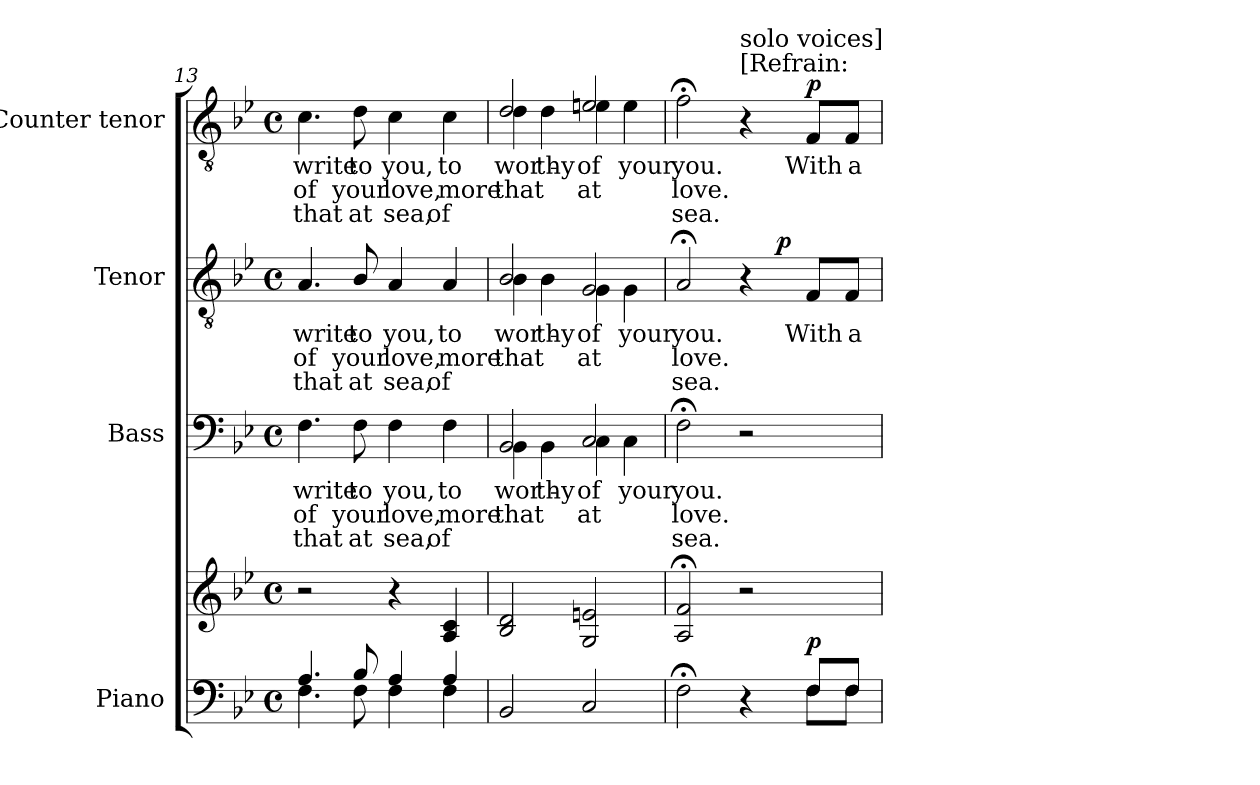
**kern	**kern	**dynam	**kern	**text	**text	**text	**kern	**text	**text	**text	**dynam	**kern	**text	**text	**text	**dynam
*part4	*part4	*part4	*part3	*part3	*part3	*part3	*part2	*part2	*part2	*part2	*part2	*part1	*part1	*part1	*part1	*part1
*staff5	*staff4	*staff4/5	*staff3	*staff3	*staff3	*staff3	*staff2	*staff2	*staff2	*staff2	*staff2	*staff1	*staff1	*staff1	*staff1	*staff1
*I"Piano	*	*	*I"Bass	*	*	*	*I"Tenor	*	*	*	*	*I"Counter tenor	*	*	*	*
*I'Pno.	*	*	*I'B.	*	*	*	*I'T.	*	*	*	*	*I'T.	*	*	*	*
*clefF4	*clefG2	*	*clefF4	*	*	*	*clefGv2	*	*	*	*	*clefGv2	*	*	*	*
*	*	*	*	*	*	*	*ITrd7c12	*	*	*	*	*ITrd7c12	*	*	*	*
*k[b-e-]	*k[b-e-]	*	*k[b-e-]	*	*	*	*k[b-e-]	*	*	*	*	*k[b-e-]	*	*	*	*
*B-:	*B-:	*	*B-:	*	*	*	*B-:	*	*	*	*	*B-:	*	*	*	*
*M4/4	*M4/4	*	*M4/4	*	*	*	*M4/4	*	*	*	*	*M4/4	*	*	*	*
*met(c)	*met(c)	*	*met(c)	*	*	*	*met(c)	*	*	*	*	*met(c)	*	*	*	*
=13	=13	=13	=13	=13	=13	=13	=13	=13	=13	=13	=13	=13	=13	=13	=13	=13
*^	*	*	*	*	*	*	*	*	*	*	*	*	*	*	*	*
!	!	!	!	!	!LO:LY:b:color=#000000	!LO:LY:b:color=#000000	!LO:LY:b:color=#000000	!	!	!	!	!	!	!	!	!	!
!	!	!	!	!	!	!	!	!	!LO:LY:b:color=#000000	!LO:LY:b:color=#000000	!LO:LY:b:color=#000000	!	!	!	!	!	!
!	!	!	!	!	!	!	!	!	!	!	!	!	!	!LO:LY:b:color=#000000	!LO:LY:b:color=#000000	!LO:LY:b:color=#000000	!
4.Ai/	4.Fi\	2r	.	4.Fi\	write	of	that	4.AAi/	write	of	that	.	4.Ci\	write	of	that	.
!	!	!	!	!	!LO:LY:b:color=#000000	!LO:LY:b:color=#000000	!LO:LY:b:color=#000000	!	!	!	!	!	!	!	!	!	!
!	!	!	!	!	!	!	!	!	!LO:LY:b:color=#000000	!LO:LY:b:color=#000000	!LO:LY:b:color=#000000	!	!	!	!	!	!
!	!	!	!	!	!	!	!	!	!	!	!	!	!	!LO:LY:b:color=#000000	!LO:LY:b:color=#000000	!LO:LY:b:color=#000000	!
8B-i/	8Fi\	.	.	8Fi\	to	your	at	8BB-i/	to	your	at	.	8Di\	to	your	at	.
!	!	!	!	!	!LO:LY:b:color=#000000	!LO:LY:b:color=#000000	!LO:LY:b:color=#000000	!	!	!	!	!	!	!	!	!	!
!	!	!	!	!	!	!	!	!	!LO:LY:b:color=#000000	!LO:LY:b:color=#000000	!LO:LY:b:color=#000000	!	!	!	!	!	!
!	!	!	!	!	!	!	!	!	!	!	!	!	!	!LO:LY:b:color=#000000	!LO:LY:b:color=#000000	!LO:LY:b:color=#000000	!
4Ai/	4Fi\	4r	.	4Fi\	you,	love,	sea,	4AAi/	you,	love,	sea,	.	4Ci\	you,	love,	sea,	.
!	!	!	!	!	!LO:LY:b:color=#000000	!LO:LY:b:color=#000000	!LO:LY:b:color=#000000	!	!	!	!	!	!	!	!	!	!
!	!	!	!	!	!	!	!	!	!LO:LY:b:color=#000000	!LO:LY:b:color=#000000	!LO:LY:b:color=#000000	!	!	!	!	!	!
!	!	!	!	!	!	!	!	!	!	!	!	!	!	!LO:LY:b:color=#000000	!LO:LY:b:color=#000000	!LO:LY:b:color=#000000	!
4Ai/	4Fi\	4Ai/ 4ci	.	4Fi\	to	more	of	4AAi/	to	more	of	.	4Ci\	to	more	of	.
*v	*v	*	*	*	*	*	*	*	*	*	*	*	*	*	*	*	*
=14	=14	=14	=14	=14	=14	=14	=14	=14	=14	=14	=14	=14	=14	=14	=14	=14
*^	*	*	*	*	*	*	*	*	*	*	*	*	*	*	*	*
!	!	!	!	!	!LO:LY:b:color=#000000	!LO:LY:b:color=#000000	!	!	!	!	!	!	!	!	!	!	!
*v	*v	*	*	*^	*	*	*	*	*	*	*	*	*	*	*	*	*
*^	*	*	*	*	*	*	*	*	*	*	*	*	*	*	*	*	*
!	!	!	!	!	!	!LO:LY:b:color=#000000	!	!	!	!	!	!	!	!	!	!	!	!
*v	*v	*	*	*	*	*	*	*	*	*	*	*	*	*	*	*	*	*
*^	*	*	*	*	*	*	*	*	*	*	*	*	*	*	*	*	*
!	!	!	!	!	!	!	!	!	!	!LO:LY:b:color=#000000	!LO:LY:b:color=#000000	!	!	!	!	!	!	!
*v	*v	*	*	*	*	*	*	*	*^	*	*	*	*	*	*	*	*	*
*^	*	*	*	*	*	*	*	*	*	*	*	*	*	*	*	*	*	*
!	!	!	!	!	!	!	!	!	!	!	!LO:LY:b:color=#000000	!	!	!	!	!	!	!	!
*v	*v	*	*	*	*	*	*	*	*	*	*	*	*	*	*	*	*	*	*
*^	*	*	*	*	*	*	*	*	*	*	*	*	*	*	*	*	*	*
!	!	!	!	!	!	!	!	!	!	!	!	!	!	!	!	!LO:LY:b:color=#000000	!LO:LY:b:color=#000000	!	!
*v	*v	*	*	*	*	*	*	*	*	*	*	*	*	*	*^	*	*	*	*
*^	*	*	*	*	*	*	*	*	*	*	*	*	*	*	*	*	*	*	*
!	!	!	!	!	!	!	!	!	!	!	!	!	!	!	!	!	!LO:LY:b:color=#000000	!	!	!
*v	*v	*	*	*	*	*	*	*	*	*	*	*	*	*	*	*	*	*	*	*
2BB-i/	2B-i/ 2di	.	2BB-i/	4BB-i\	wor-	that	.	2BB-i/	4BB-i\	wor-	that	.	.	2Di/	4Di\	wor-	that	.	.
!	!	!	!	!	!LO:LY:b:color=#000000	!	!	!	!	!	!	!	!	!	!	!	!	!	!
!	!	!	!	!	!	!	!	!	!	!LO:LY:b:color=#000000	!	!	!	!	!	!	!	!	!
!	!	!	!	!	!	!	!	!	!	!	!	!	!	!	!	!LO:LY:b:color=#000000	!	!	!
.	.	.	.	4BB-i\	-thy	.	.	.	4BB-i\	-thy	.	.	.	.	4Di\	-thy	.	.	.
!	!	!	!	!	!LO:LY:b:color=#000000	!LO:LY:b:color=#000000	!	!	!	!	!	!	!	!	!	!	!	!	!
!	!	!	!	!	!LO:LY:b:color=#000000	!	!	!	!	!	!	!	!	!	!	!	!	!	!
!	!	!	!	!	!	!	!	!	!	!LO:LY:b:color=#000000	!LO:LY:b:color=#000000	!	!	!	!	!	!	!	!
!	!	!	!	!	!	!	!	!	!	!LO:LY:b:color=#000000	!	!	!	!	!	!	!	!	!
!	!	!	!	!	!	!	!	!	!	!	!	!	!	!	!	!LO:LY:b:color=#000000	!LO:LY:b:color=#000000	!	!
!	!	!	!	!	!	!	!	!	!	!	!	!	!	!	!	!LO:LY:b:color=#000000	!	!	!
2Ci/	2Gi/ 2eni	.	2Ci/	4Ci\	of	at	.	2GGi/	4GGi\	of	at	.	.	2Ei/	4Eni\	of	at	.	.
!	!	!	!	!	!LO:LY:b:color=#000000	!	!	!	!	!	!	!	!	!	!	!	!	!	!
!	!	!	!	!	!	!	!	!	!	!LO:LY:b:color=#000000	!	!	!	!	!	!	!	!	!
!	!	!	!	!	!	!	!	!	!	!	!	!	!	!	!	!LO:LY:b:color=#000000	!	!	!
.	.	.	.	4Ci\	your	.	.	.	4GGi\	your	.	.	.	.	4Ei\	your	.	.	.
*	*	*	*v	*v	*	*	*	*	*	*	*	*	*	*v	*v	*	*	*	*
=15	=15	=15	=15	=15	=15	=15	=15	=15	=15	=15	=15	=15	=15	=15	=15	=15	=15
*^	*	*	*	*	*	*	*	*	*	*	*	*	*	*	*	*	*
*	*	*	*	*^	*	*	*	*	*	*	*	*	*	*^	*	*	*	*
!	!	!	!	!	!	!LO:LY:b:color=#000000	!LO:LY:b:color=#000000	!LO:LY:b:color=#000000	!	!	!	!	!	!	!	!	!	!	!	!
*	*	*	*	*v	*v	*	*	*	*	*	*	*	*	*	*v	*v	*	*	*	*
*	*	*	*	*^	*	*	*	*	*	*	*	*	*	*^	*	*	*	*
!	!	!	!	!	!	!	!	!	!	!	!LO:LY:b:color=#000000	!LO:LY:b:color=#000000	!LO:LY:b:color=#000000	!	!	!	!	!	!	!
*	*	*	*	*v	*v	*	*	*	*	*	*	*	*	*	*v	*v	*	*	*	*
*	*	*	*	*^	*	*	*	*	*	*	*	*	*	*^	*	*	*	*
!	!	!	!	!	!	!	!	!	!	!	!	!	!	!	!	!	!LO:LY:b:color=#000000	!LO:LY:b:color=#000000	!LO:LY:b:color=#000000	!
*	*	*	*	*v	*v	*	*	*	*	*	*	*	*	*	*v	*v	*	*	*	*
2F;i\	2r;yy	2Ai/; 2fi;	.	2F;i\	you.	love.	sea.	2AA;i/	2ryy	you.	love.	sea.	.	2F;i\	you.	love.	sea.	.
!	!	!	!	!	!	!	!	!	!	!	!	!	!	!LO:TX:a:t=[Refrain&colon;	!	!	!	!
!	!	!	!	!	!	!	!	!	!	!	!	!	!	!LO:TX:t=solo voices]	!	!	!	!
4r	4ryy	2r	.	2r	.	.	.	4r	16ryy	.	.	.	.	4r	.	.	.	.
.	.	.	.	.	.	.	.	.	32ryy	.	.	.	.	.	.	.	.	.
.	.	.	.	.	.	.	.	.	128ryy	.	.	.	.	.	.	.	.	.
.	.	.	.	.	.	.	.	.	512.ryy	.	.	.	.	.	.	.	.	.
.	.	.	.	.	.	.	.	.	4ryy	.	.	.	p	.	.	.	.	.
!	!	!	!	!	!	!	!	!	!	!LO:LY:b:color=#000000	!	!	!	!	!	!	!	!
!	!	!	!	!	!	!	!	!	!	!	!	!	!	!	!LO:LY:b:color=#000000	!	!	!
8Fi/L	8Fi\L	.	p	.	.	.	.	8FFi/L	.	With	.	.	.	8FFi/L	With	.	.	p
.	.	.	.	.	.	.	.	.	8ryy	.	.	.	.	.	.	.	.	.
!	!	!	!	!	!	!	!	!	!	!LO:LY:b:color=#000000	!	!	!	!	!	!	!	!
!	!	!	!	!	!	!	!	!	!	!	!	!	!	!	!LO:LY:b:color=#000000	!	!	!
8Fi/J	8Fi\J	.	.	.	.	.	.	8FFi/J	.	a	.	.	.	8FFi/J	a	.	.	.
.	.	.	.	.	.	.	.	.	64ryy	.	.	.	.	.	.	.	.	.
.	.	.	.	.	.	.	.	.	256ryy	.	.	.	.	.	.	.	.	.
.	.	.	.	.	.	.	.	.	1024ryy	.	.	.	.	.	.	.	.	.
*v	*v	*	*	*	*	*	*	*v	*v	*	*	*	*	*	*	*	*	*
=	=	=	=	=	=	=	=	=	=	=	=	=	=	=	=	=
*-	*-	*-	*-	*-	*-	*-	*-	*-	*-	*-	*-	*-	*-	*-	*-	*-
